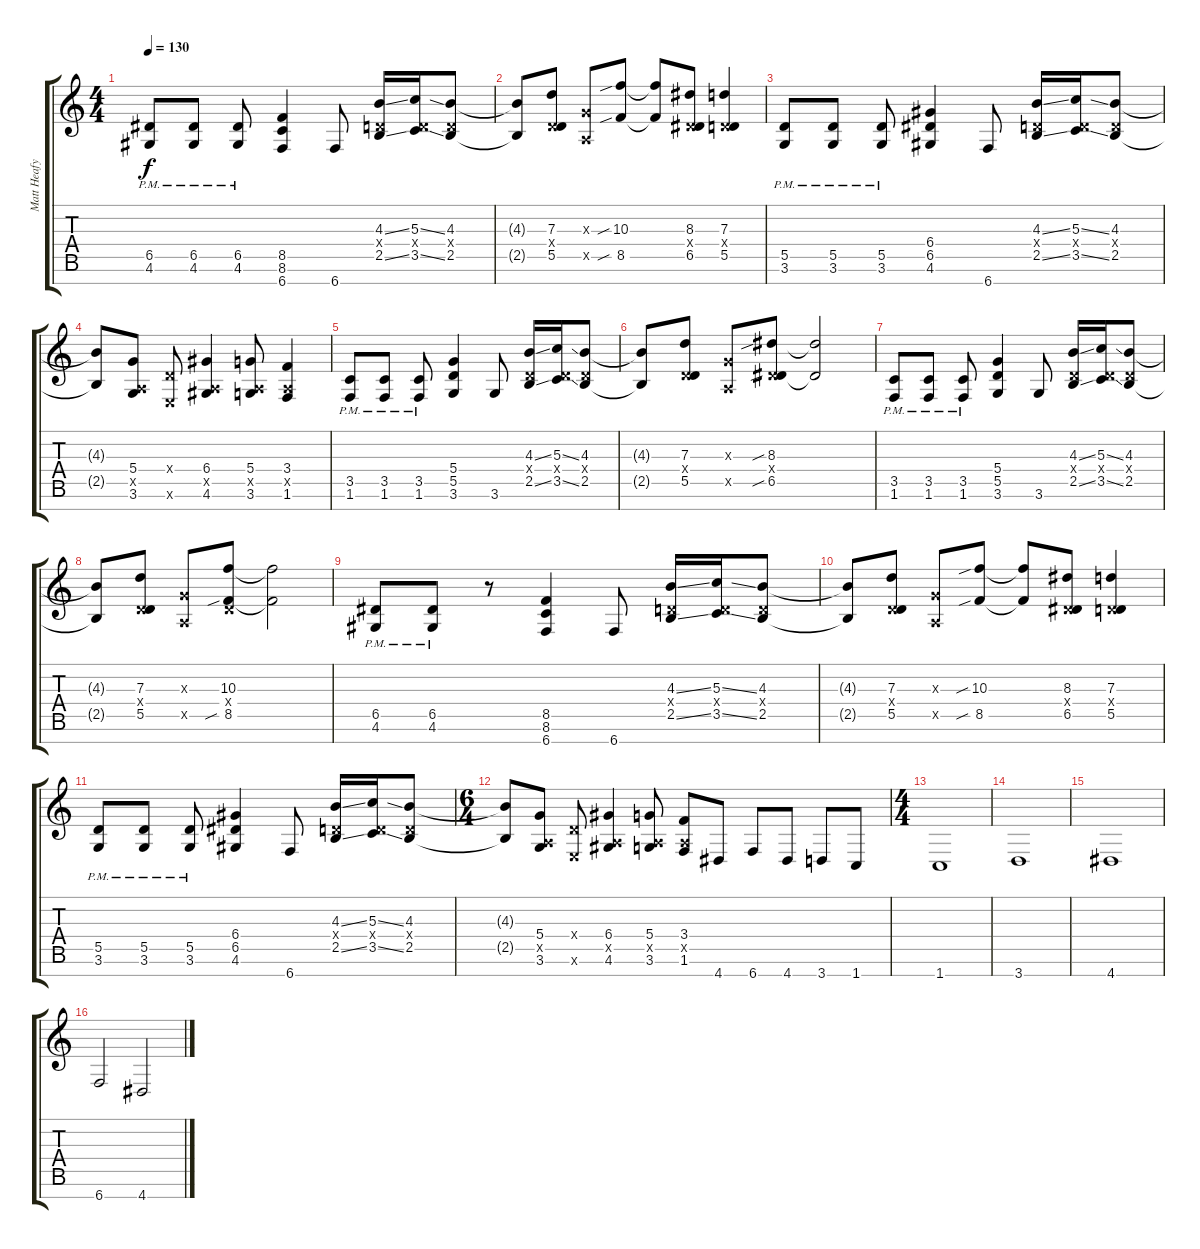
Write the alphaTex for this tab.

\track ("Matt Heafy Rythm" "Matt Heafy") {instrument distortionguitar}
\staff {score tabs}
\tuning (E4 B3 G3 D3 A2 E2 B1) {hide}
\ts (4 4)
\tempo 130
\clef g2
\ks c
(6.5{pm} 4.6{pm}).8{dy f} (6.5{pm} 4.6{pm}).8 (6.5{pm} 4.6{pm}).8 (8.5 8.6 6.7).4 6.7.8 (4.3{ss} 0.4{x} 2.5{ss}).16 (5.3{ss} 0.4{x} 3.5{ss}).16 (4.3 0.4{x} 2.5).8 |
(4.3{t} 2.5{t}).8 (7.3 0.4{x} 5.5).8 (0.3{x} 0.5{x}).8 (10.3{sib} 8.5{sib}).8 (10.3{t} 8.5{t}).8 (8.3 0.4{x} 6.5).8 (7.3 0.4{x} 5.5).4 |
(5.5{pm} 3.6{pm}).8 (5.5{pm} 3.6{pm}).8 (5.5{pm} 3.6{pm}).8 (6.4 6.5 4.6).4 6.7.8 (4.3{ss} 0.4{x} 2.5{ss}).16 (5.3{ss} 0.4{x} 3.5{ss}).16 (4.3 0.4{x} 2.5).8 |
(4.3{t} 2.5{t}).8 (5.4 0.5{x} 3.6).8 (0.4{x} 0.6{x}).8 (6.4 0.5{x} 4.6).4 (5.4 0.5{x} 3.6).8 (3.4 0.5{x} 1.6).4 |
(3.5{pm} 1.6{pm}).8 (3.5{pm} 1.6{pm}).8 (3.5{pm} 1.6{pm}).8 (5.4 5.5 3.6).4 3.6.8 (4.3{ss} 0.4{x} 2.5{ss}).16 (5.3{ss} 0.4{x} 3.5{ss}).16 (4.3 0.4{x} 2.5).8 |
(4.3{t} 2.5{t}).8 (7.3 0.4{x} 5.5).8 (0.3{x} 0.5{x}).8 (8.3{sib} 0.4{x} 6.5{sib}).8 (8.3{t} 6.5{t}).2 |
(3.5{pm} 1.6{pm}).8 (3.5{pm} 1.6{pm}).8 (3.5{pm} 1.6{pm}).8 (5.4 5.5 3.6).4 3.6.8 (4.3{ss} 0.4{x} 2.5{ss}).16 (5.3{ss} 0.4{x} 3.5{ss}).16 (4.3 0.4{x} 2.5).8 |
(4.3{t} 2.5{t}).8 (7.3 0.4{x} 5.5).8 (0.3{x} 0.5{x}).8 (10.3 0.4{x} 8.5{sib}).8 (10.3{t} 8.5{t}).2 |
(6.5{pm} 4.6{pm}).8 (6.5{pm} 4.6{pm}).8 r.8 (8.5 8.6 6.7).4 6.7.8 (4.3{ss} 0.4{x} 2.5{ss}).16 (5.3{ss} 0.4{x} 3.5{ss}).16 (4.3 0.4{x} 2.5).8 |
(4.3{t} 2.5{t}).8 (7.3 0.4{x} 5.5).8 (0.3{x} 0.5{x}).8 (10.3{sib} 8.5{sib}).8 (10.3{t} 8.5{t}).8 (8.3 0.4{x} 6.5).8 (7.3 0.4{x} 5.5).4 |
(5.5{pm} 3.6{pm}).8 (5.5{pm} 3.6{pm}).8 (5.5{pm} 3.6{pm}).8 (6.4 6.5 4.6).4 6.7.8 (4.3{ss} 0.4{x} 2.5{ss}).16 (5.3{ss} 0.4{x} 3.5{ss}).16 (4.3 0.4{x} 2.5).8 |
\ts (6 4)
(4.3{t} 2.5{t}).8 (5.4 0.5{x} 3.6).8 (0.4{x} 0.6{x}).8 (6.4 0.5{x} 4.6).4 (5.4 0.5{x} 3.6).8 (3.4 0.5{x} 1.6).8 4.7.8 6.7.8 4.7.8 3.7.8 1.7.8 |
\ts (4 4)
1.7.1 |
3.7.1 |
4.7.1 |
6.7.2 4.7.2
